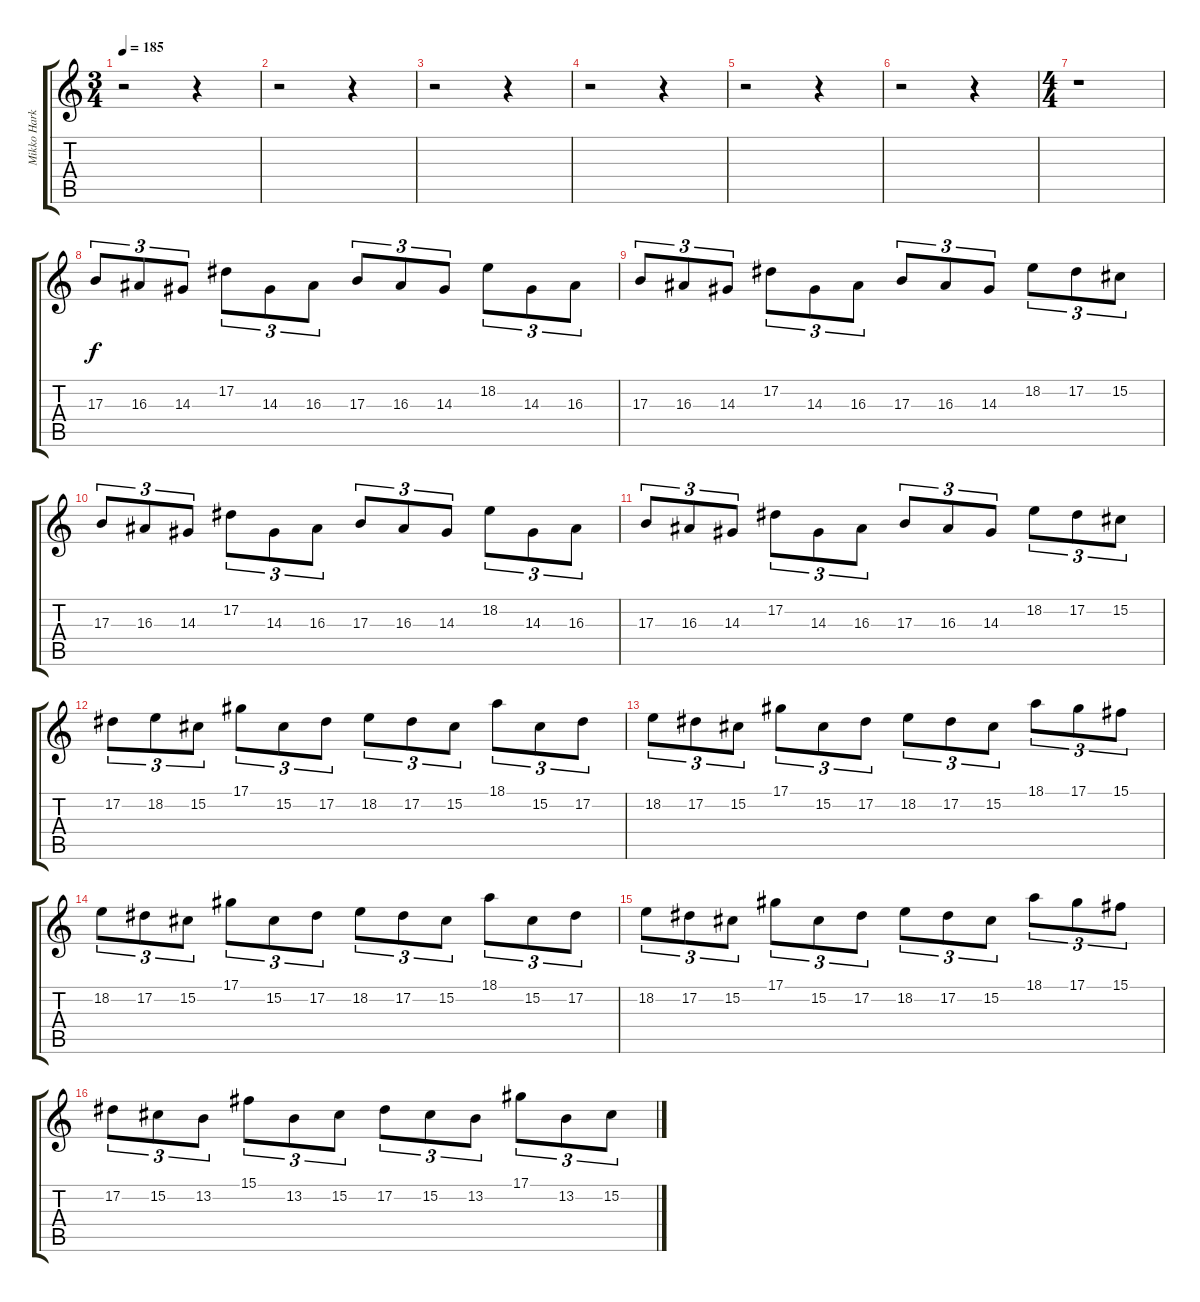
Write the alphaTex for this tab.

\track ("Mikko Harkin" "Mikko Hark") {instrument harpsichord}
\staff {score tabs}
\tuning (Eb4 Bb3 Gb3 Db3 Ab2 Eb2) {hide}
\ts (3 4)
\tempo 185
\clef g2
\ks c
r.2{dy f} r.4 |
r.2 r.4 |
r.2 r.4 |
r.2 r.4 |
r.2 r.4 |
r.2 r.4 |
\ts (4 4)
r.1 |
17.3.8{tu (3 2) instrument harpsichord} 16.3.8{tu (3 2)} 14.3.8{tu (3 2)} 17.2.8{tu (3 2)} 14.3.8{tu (3 2)} 16.3.8{tu (3 2)} 17.3.8{tu (3 2)} 16.3.8{tu (3 2)} 14.3.8{tu (3 2)} 18.2.8{tu (3 2)} 14.3.8{tu (3 2)} 16.3.8{tu (3 2)} |
17.3.8{tu (3 2)} 16.3.8{tu (3 2)} 14.3.8{tu (3 2)} 17.2.8{tu (3 2)} 14.3.8{tu (3 2)} 16.3.8{tu (3 2)} 17.3.8{tu (3 2)} 16.3.8{tu (3 2)} 14.3.8{tu (3 2)} 18.2.8{tu (3 2)} 17.2.8{tu (3 2)} 15.2.8{tu (3 2)} |
17.3.8{tu (3 2)} 16.3.8{tu (3 2)} 14.3.8{tu (3 2)} 17.2.8{tu (3 2)} 14.3.8{tu (3 2)} 16.3.8{tu (3 2)} 17.3.8{tu (3 2)} 16.3.8{tu (3 2)} 14.3.8{tu (3 2)} 18.2.8{tu (3 2)} 14.3.8{tu (3 2)} 16.3.8{tu (3 2)} |
17.3.8{tu (3 2)} 16.3.8{tu (3 2)} 14.3.8{tu (3 2)} 17.2.8{tu (3 2)} 14.3.8{tu (3 2)} 16.3.8{tu (3 2)} 17.3.8{tu (3 2)} 16.3.8{tu (3 2)} 14.3.8{tu (3 2)} 18.2.8{tu (3 2)} 17.2.8{tu (3 2)} 15.2.8{tu (3 2)} |
17.2.8{tu (3 2)} 18.2.8{tu (3 2)} 15.2.8{tu (3 2)} 17.1.8{tu (3 2)} 15.2.8{tu (3 2)} 17.2.8{tu (3 2)} 18.2.8{tu (3 2)} 17.2.8{tu (3 2)} 15.2.8{tu (3 2)} 18.1.8{tu (3 2)} 15.2.8{tu (3 2)} 17.2.8{tu (3 2)} |
18.2.8{tu (3 2)} 17.2.8{tu (3 2)} 15.2.8{tu (3 2)} 17.1.8{tu (3 2)} 15.2.8{tu (3 2)} 17.2.8{tu (3 2)} 18.2.8{tu (3 2)} 17.2.8{tu (3 2)} 15.2.8{tu (3 2)} 18.1.8{tu (3 2)} 17.1.8{tu (3 2)} 15.1.8{tu (3 2)} |
18.2.8{tu (3 2)} 17.2.8{tu (3 2)} 15.2.8{tu (3 2)} 17.1.8{tu (3 2)} 15.2.8{tu (3 2)} 17.2.8{tu (3 2)} 18.2.8{tu (3 2)} 17.2.8{tu (3 2)} 15.2.8{tu (3 2)} 18.1.8{tu (3 2)} 15.2.8{tu (3 2)} 17.2.8{tu (3 2)} |
18.2.8{tu (3 2)} 17.2.8{tu (3 2)} 15.2.8{tu (3 2)} 17.1.8{tu (3 2)} 15.2.8{tu (3 2)} 17.2.8{tu (3 2)} 18.2.8{tu (3 2)} 17.2.8{tu (3 2)} 15.2.8{tu (3 2)} 18.1.8{tu (3 2)} 17.1.8{tu (3 2)} 15.1.8{tu (3 2)} |
17.2.8{tu (3 2)} 15.2.8{tu (3 2)} 13.2.8{tu (3 2)} 15.1.8{tu (3 2)} 13.2.8{tu (3 2)} 15.2.8{tu (3 2)} 17.2.8{tu (3 2)} 15.2.8{tu (3 2)} 13.2.8{tu (3 2)} 17.1.8{tu (3 2)} 13.2.8{tu (3 2)} 15.2.8{tu (3 2)}
